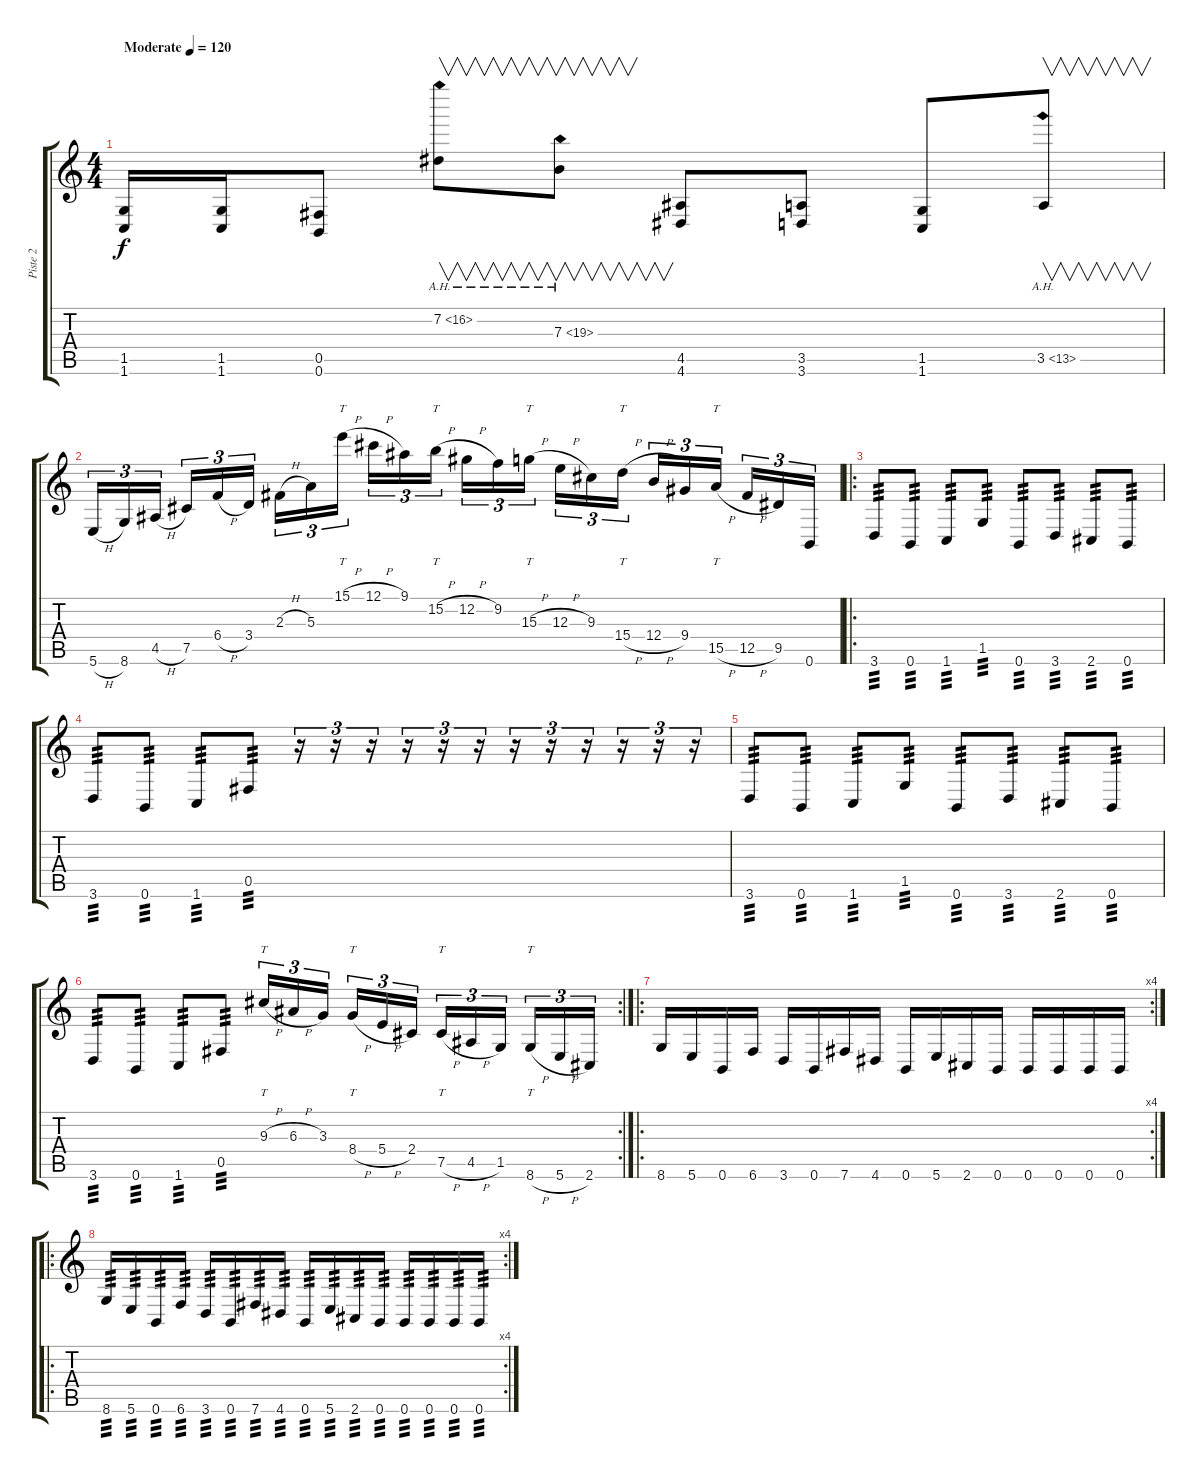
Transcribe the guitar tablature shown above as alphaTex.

\track ("Piste 2" "Piste 2") {instrument distortionguitar}
\staff {score tabs}
\tuning (Db4 Ab3 E3 B2 Gb2 B1) {hide}
\ts (4 4)
\tempo (120 "Moderate")
\clef g2
\ks c
(1.5 1.6).16{dy f instrument distortionguitar} (1.5 1.6).16 (0.5 0.6).8 7.2{ah 9}.8{v} 7.3{ah 12}.8{v} (4.5 4.6).8 (3.5 3.6).8 (1.5 1.6).8 3.5{ah 10}.8{v} |
5.6{h}.16{tu (3 2)} 8.6.16{tu (3 2)} 4.5{h}.16{tu (3 2) beam splitsecondary} 7.5.16{tu (3 2)} 6.4{h}.16{tu (3 2)} 3.4.16{tu (3 2)} 2.3{h}.16{tu (3 2)} 5.3.16{tu (3 2)} 15.1{h}.16{tt tu (3 2) beam splitsecondary} 12.1{h}.16{tu (3 2)} 9.1.16{tu (3 2)} 15.2{h}.16{tt tu (3 2)} 12.2{h}.16{tu (3 2)} 9.2.16{tu (3 2)} 15.3{h}.16{tt tu (3 2) beam splitsecondary} 12.3{h}.16{tu (3 2)} 9.3.16{tu (3 2)} 15.4{h}.16{tt tu (3 2)} 12.4{h}.16{tu (3 2)} 9.4.16{tu (3 2)} 15.5{h}.16{tt tu (3 2) beam splitsecondary} 12.5{h}.16{tu (3 2)} 9.5.16{tu (3 2)} 0.6.16{tu (3 2)} |
\ro
3.6.8{tp 3} 0.6.8{tp 3} 1.6.8{tp 3} 1.5.8{tp 3} 0.6.8{tp 3} 3.6.8{tp 3} 2.6.8{tp 3} 0.6.8{tp 3} |
3.6.8{tp 3} 0.6.8{tp 3} 1.6.8{tp 3} 0.5.8{tp 3} r.16{tu (3 2)} r.16{tu (3 2)} r.16{tu (3 2)} r.16{tu (3 2)} r.16{tu (3 2)} r.16{tu (3 2)} r.16{tu (3 2)} r.16{tu (3 2)} r.16{tu (3 2)} r.16{tu (3 2)} r.16{tu (3 2)} r.16{tu (3 2)} |
3.6.8{tp 3} 0.6.8{tp 3} 1.6.8{tp 3} 1.5.8{tp 3} 0.6.8{tp 3} 3.6.8{tp 3} 2.6.8{tp 3} 0.6.8{tp 3} |
\rc 2
3.6.8{tp 3} 0.6.8{tp 3} 1.6.8{tp 3} 0.5.8{tp 3} 9.3{h}.16{tt tu (3 2)} 6.3{h}.16{tu (3 2)} 3.3.16{tu (3 2) beam splitsecondary} 8.4{h}.16{tt tu (3 2)} 5.4{h}.16{tu (3 2)} 2.4.16{tu (3 2)} 7.5{h}.16{tt tu (3 2)} 4.5{h}.16{tu (3 2)} 1.5.16{tu (3 2) beam splitsecondary} 8.6{h}.16{tt tu (3 2)} 5.6{h}.16{tu (3 2)} 2.6.16{tu (3 2)} |
\ro
\rc 4
8.6.16 5.6.16 0.6.16 6.6.16 3.6.16 0.6.16 7.6.16 4.6.16 0.6.16 5.6.16 2.6.16 0.6.16 0.6.16 0.6.16 0.6.16 0.6.16 |
\ro
\rc 4
8.6.16{tp 3} 5.6.16{tp 3} 0.6.16{tp 3} 6.6.16{tp 3} 3.6.16{tp 3} 0.6.16{tp 3} 7.6.16{tp 3} 4.6.16{tp 3} 0.6.16{tp 3} 5.6.16{tp 3} 2.6.16{tp 3} 0.6.16{tp 3} 0.6.16{tp 3} 0.6.16{tp 3} 0.6.16{tp 3} 0.6.16{tp 3}
